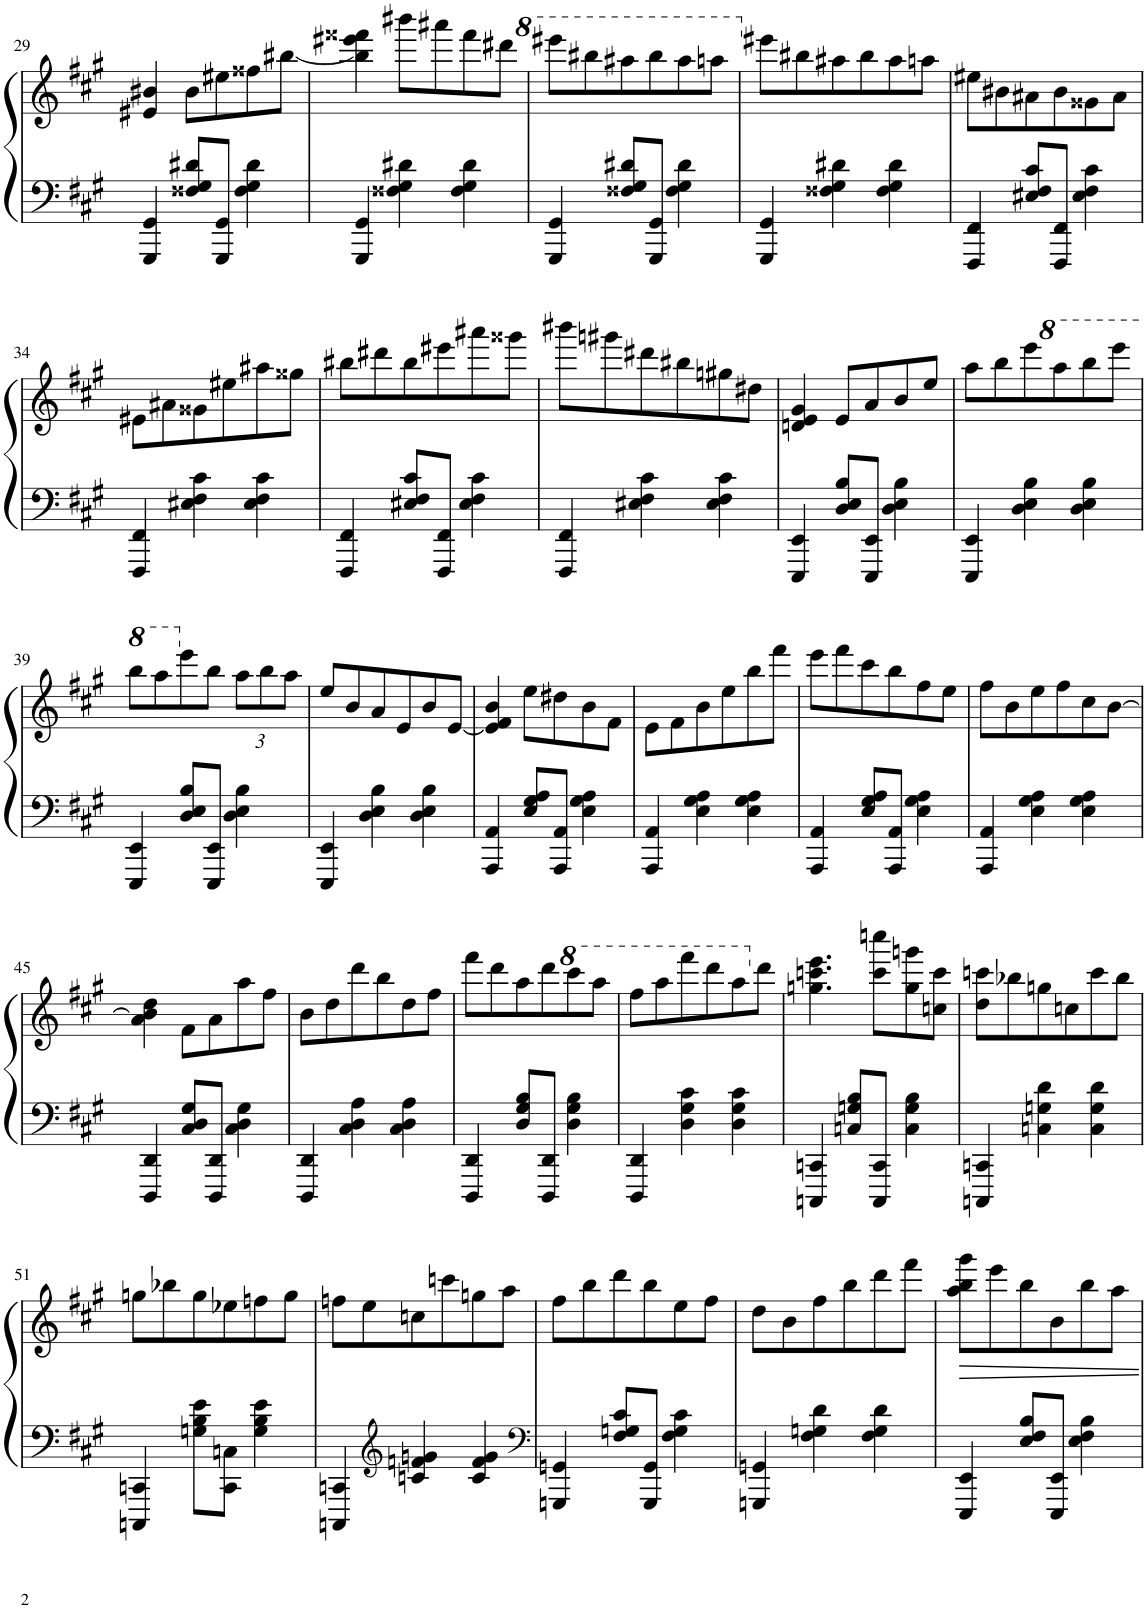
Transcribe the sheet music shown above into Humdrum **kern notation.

**kern	**kern
*part1	*part1
*staff2	*staff1
*I"Piano	*
*I'Pno.	*
!!LO:PB:g=z
*clefF4	*clefG2
*k[f#c#g#]	*k[f#c#g#]
*M3/4	*M3/4
=29	=29
4GGG#/ 4GG#/	4e#X/ 4b#X/
8F##X/ 8G#/ 8d#X/L	8b#\L
8GGG#/ 8GG#/J	8ee#X\
4F##\ 4G#\ 4d#\	8ff##X\
.	[<8bb#X\J
=30	=30
4GGG#/ 4GG#/	4bb#\] 4eee#X\ 4fff##X\
4F##X\ 4G#\ 4d#X\	8bbb#X\L
.	8aaa#X\
4F##\ 4G#\ 4d#\	8fff##\
.	8ddd#X\J
=31	=31
*	*8va
4GGG#/ 4GG#/	8eeee#X\L
.	8bbb#X\
8F##X/ 8G#/ 8d#X/L	8aaa#X\
8GGG#/ 8GG#/J	8bbb#\
4F##\ 4G#\ 4d#\	8aaa#\
.	8aaan\J
=32	=32
*	*X8va
4GGG#/ 4GG#/	8eee#X\L
.	8bb#X\
4F##X\ 4G#\ 4d#X\	8aa#X\
.	8bb#\
4F##\ 4G#\ 4d#\	8aa#\
.	8aan\J
=33	=33
4FFF#/ 4FF#/	8ee#X\L
.	8b#X\
8E#X/ 8F#/ 8c#/L	8a#X\
8FFF#/ 8FF#/J	8b#\
4E#\ 4F#\ 4c#\	8g##X\
.	8a#\J
!!LO:LB:g=z
=34	=34
4FFF#/ 4FF#/	8e#X\L
.	8a#X\
4E#X\ 4F#\ 4c#\	8g##X\
.	8ee#X\
4E#\ 4F#\ 4c#\	8aa#X\
.	8gg##X\J
=35	=35
4FFF#/ 4FF#/	8bb#X\L
.	8ddd#X\
8E#X/ 8F#/ 8c#/L	8bb#\
8FFF#/ 8FF#/J	8eee#X\
4E#\ 4F#\ 4c#\	8aaa#X\
.	8ggg##X\J
=36	=36
4FFF#/ 4FF#/	8bbb#X\L
.	8ggg#X\
4E#X\ 4F#\ 4c#\	8ddd#X\
.	8bb#X\
4E#\ 4F#\ 4c#\	8gg#X\
.	8dd#X\J
=37	=37
4EEE/ 4EE/	4dn/ 4e/ 4g#/
8D/ 8E/ 8B/L	8e/L
8EEE/ 8EE/J	8a/
4D\ 4E\ 4B\	8b/
.	8ee/J
=38	=38
4EEE/ 4EE/	8aa\L
.	8bb\
4D\ 4E\ 4B\	8eee\
*	*8va
.	8aaa\
4D\ 4E\ 4B\	8bbb\
.	8eeee\J
!!LO:LB:g=z
=39	=39
4EEE/ 4EE/	8bbb\L
.	8aaa\
*	*X8va
8D/ 8E/ 8B/L	8eee\
8EEE/ 8EE/J	8bb\J
*	*Xbrackettup
4D\ 4E\ 4B\	12aa\L
.	12bb\
.	12aa\J
=40	=40
4EEE/ 4EE/	8ee/L
.	8b/
4D\ 4E\ 4B\	8a/
.	8e/
4D\ 4E\ 4B\	8b/
.	[8e/J
=41	=41
4AAA/ 4AA/	4e/] 4f#/ 4b/
8E/ 8G#/ 8A/L	8ee\L
8AAA/ 8AA/J	8dd#X\
4E\ 4G#\ 4A\	8b\
.	8f#\J
=42	=42
4AAA/ 4AA/	8e\L
.	8f#\
4E\ 4G#\ 4A\	8b\
.	8ee\
4E\ 4G#\ 4A\	8bb\
.	8fff#\J
=43	=43
4AAA/ 4AA/	8eee\L
.	8fff#\
8E/ 8G#/ 8A/L	8ccc#\
8AAA/ 8AA/J	8bb\
4E\ 4G#\ 4A\	8ff#\
.	8ee\J
=44	=44
4AAA/ 4AA/	8ff#\L
.	8b\
4E\ 4G#\ 4A\	8ee\
.	8ff#\
4E\ 4G#\ 4A\	8cc#\
.	[8b\J
!!LO:LB:g=z
=45	=45
4DDD/ 4DD/	4a\ 4b\] 4dd\
8C#/ 8D/ 8G#/L	8f#\L
8DDD/ 8DD/J	8a\
4C#\ 4D\ 4G#\	8aa\
.	8ff#\J
=46	=46
4DDD/ 4DD/	8b\L
.	8dd\
4C#\ 4D\ 4A\	8ddd\
.	8bb\
4C#\ 4D\ 4A\	8dd\
.	8ff#\J
=47	=47
4DDD/ 4DD/	8fff#\L
.	8ddd\
8D/ 8G#/ 8B/L	8aa\
8DDD/ 8DD/J	8ddd\
*	*8va
4D\ 4G#\ 4B\	8cccc#\
.	8aaa\J
=48	=48
4DDD/ 4DD/	8fff#\L
.	8aaa\
4D\ 4G#\ 4c#\	8ffff#\
.	8dddd\
4D\ 4G#\ 4c#\	8aaa\
*	*X8va
.	8ddd\J
=49	=49
4CCCn/ 4CCn/	4.ggn\ 4.cccn\ 4.eee\
8Cn/ 8Gn/ 8B/L	.
8CCC/ 8CC/J	8ccc\ 8ccccn\L
4C\ 4G\ 4B\	8gg\ 8gggn\
.	8ccn\ 8ccc\J
=50	=50
4CCCn/ 4CCn/	8dd\ 8cccn\L
.	8bb-X\
4Cn\ 4Gn\ 4d\	8ggn\
.	8ccn\
4C\ 4G\ 4d\	8ccc\
.	8bb-\J
!!LO:LB:g=z
=51	=51
4CCCn/ 4CCn/	8ggn\L
.	8bb-X\
8Gn\ 8B\ 8e\L	8gg\
8CC\ 8Cn\J	8ee-X\
4G\ 4B\ 4e\	8ffn\
.	8gg\J
=52	=52
4CCCn/ 4CCn/	8ffn\L
.	8ee\
*clefG2	*
4cn/ 4fn/ 4gn/	8ccn\
.	8cccn\
4c/ 4f/ 4g/	8ggn\
.	8aa\J
=53	=53
*clefF4	*
4GGGn/ 4GGn/	8ff#\L
.	8bb\
8F#/ 8Gn/ 8c#/L	8ddd\
8GGG/ 8GG/J	8bb\
4F#\ 4G\ 4c#\	8ee\
.	8ff#\J
=54	=54
4GGGn/ 4GGn/	8dd\L
.	8b\
4F#\ 4Gn\ 4d\	8ff#\
.	8bb\
4F#\ 4G\ 4d\	8ddd\
.	8fff#\J
=55	=55
4EEE/ 4EE/	8aa\ 8bb\ 8ggg#\L
.	8eee\
8E/ 8F#/ 8B/L	8bb\
8EEE/ 8EE/J	8b\
4E\ 4F#\ 4B\	8bb\
.	8aa\J
=	=
*-	*-
